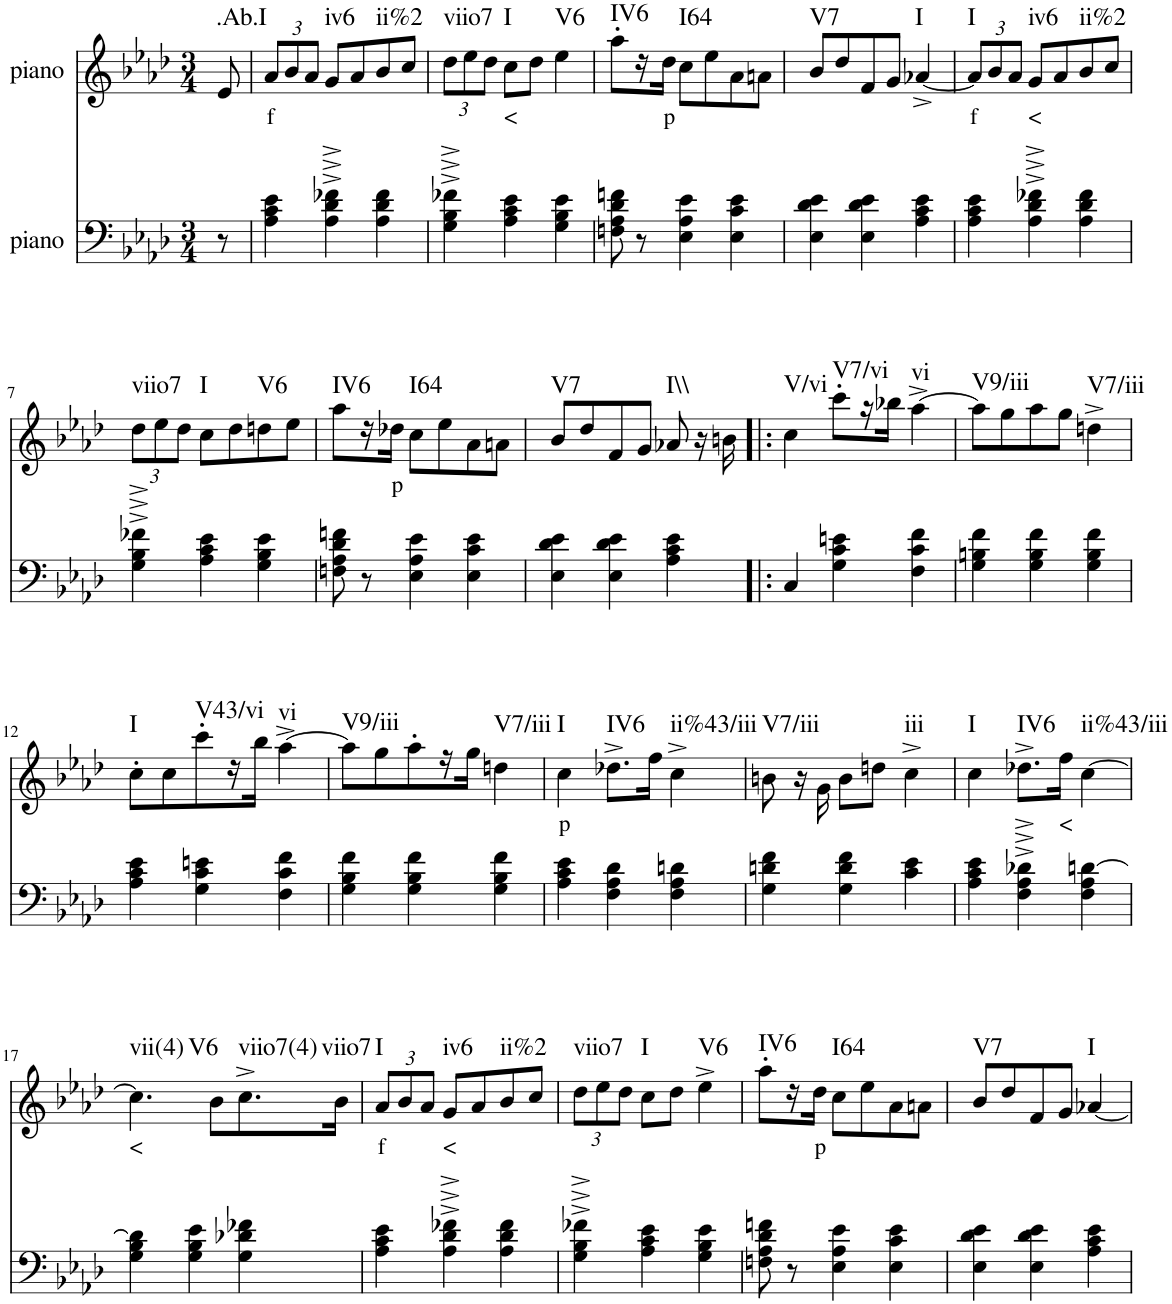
**kern	**kern	**text	**harte
*part2	*part1	*part1	*part1
*staff2	*staff1	*staff1	*
*I"piano	*I"piano	*	*
*I'Pno	*I'Pno	*	*
*clefF4	*clefG2	*	*
*k[b-e-a-d-]	*k[b-e-a-d-]	*	*
*A-:	*A-:	*	*
*M3/4	*M3/4	*	*
=1	=1	=1	=1
!	!	!	!LO:H:kt=.Ab.I
8r	8e-/	.	N
=2	=2	=2	=2
*	*Xbrackettup	*	*
!	!	!LO:LY:b	!
4A-\ 4c\ 4e-\	12a-/L	f	.
.	12b-/	.	.
.	12a-/J	.	.
!	!	!	!LO:H:kt=iv6
4A-\^ 4d-\^ 4f-X\^	8g/L	.	N
.	8a-/	.	.
!	!	!	!LO:H:kt=ii%2
4A-\ 4d-\ 4f-\	8b-/	.	N
.	8cc/J	.	.
=3	=3	=3	=3
!	!	!	!LO:H:kt=viio7
4G\^ 4B-\^ 4f-X\^	12dd-\L	.	N
.	12ee-\	.	.
.	12dd-\J	.	.
!	!	!LO:LY:b	!LO:H:kt=I
4A-\ 4c\ 4e-\	8cc\L	<	N
.	8dd-\J	.	.
!	!	!	!LO:H:kt=V6
4G\ 4B-\ 4e-\	4ee-\	.	N
=4	=4	=4	=4
!	!	!	!LO:H:kt=IV6
8Fn\ 8A-\ 8d-\ 8fn\	8aa-'\L	.	N
8r	16r	.	.
!	!	!LO:LY:b	!
.	16dd-\JJ	p	.
!	!	!	!LO:H:kt=I64
4E-\ 4A-\ 4e-\	8cc\L	.	N
.	8ee-\	.	.
4E-\ 4c\ 4e-\	8a-\	.	.
.	8an\J	.	.
=5	=5	=5	=5
!	!	!	!LO:H:kt=V7
4E-\ 4d-\ 4e-\	8b-/L	.	N
.	8dd-/	.	.
4E-\ 4d-\ 4e-\	8f/	.	.
.	8g/J	.	.
!	!	!	!LO:H:kt=I
4A-\ 4c\ 4e-\	[4a-X^/	.	N
=6	=6	=6	=6
!	!	!LO:LY:b	!LO:H:kt=I
4A-\ 4c\ 4e-\	12a-/L]	f	N
.	12b-/	.	.
.	12a-/J	.	.
!	!	!LO:LY:b	!LO:H:kt=iv6
4A-\^ 4d-\^ 4f-X\^	8g/L	<	N
.	8a-/	.	.
!	!	!	!LO:H:kt=ii%2
4A-\ 4d-\ 4f-\	8b-/	.	N
.	8cc/J	.	.
!!LO:LB:g=z
=7	=7	=7	=7
!	!	!	!LO:H:kt=viio7
4G\^ 4B-\^ 4f-X\^	12dd-\L	.	N
.	12ee-\	.	.
.	12dd-\J	.	.
!	!	!	!LO:H:kt=I
4A-\ 4c\ 4e-\	8cc\L	.	N
.	8dd-\	.	.
!	!	!	!LO:H:kt=V6
4G\ 4B-\ 4e-\	8ddn\	.	N
.	8ee-\J	.	.
=8	=8	=8	=8
!	!	!	!LO:H:kt=IV6
8Fn\ 8A-\ 8d-\ 8fn\	8aa-\L	.	N
8r	16r	.	.
!	!	!LO:LY:b	!
.	16dd-X\JJ	p	.
!	!	!	!LO:H:kt=I64
4E-\ 4A-\ 4e-\	8cc\L	.	N
.	8ee-\	.	.
4E-\ 4c\ 4e-\	8a-\	.	.
.	8an\J	.	.
=9	=9	=9	=9
!	!	!	!LO:H:kt=V7
4E-\ 4d-\ 4e-\	8b-/L	.	N
.	8dd-/	.	.
4E-\ 4d-\ 4e-\	8f/	.	.
.	8g/J	.	.
!	!	!	!LO:H:kt=I\\
4A-\ 4c\ 4e-\	8a-X/	.	N
.	16r	.	.
.	16bn\	.	.
=10!|:	=10!|:	=10!|:	=10!|:
!	!	!	!LO:H:kt=V/vi
4C/	4cc\	.	N
!	!	!	!LO:H:kt=V7/vi
4G\ 4c\ 4en\	8ccc'\L	.	N
.	16r	.	.
.	16bb-X\JJ	.	.
!	!	!	!LO:H:kt=vi
4F\ 4c\ 4f\	[4aa-^\	.	N
=11	=11	=11	=11
!	!	!	!LO:H:kt=V9/iii
4G\ 4Bn\ 4f\	8aa-\L]	.	N
.	8gg\	.	.
4G\ 4B\ 4f\	8aa-\	.	.
.	8gg\J	.	.
!	!	!	!LO:H:kt=V7/iii
4G\ 4B\ 4f\	4ddn^\	.	N
!!LO:LB:g=z
=12	=12	=12	=12
!	!	!	!LO:H:kt=I
4A-\ 4c\ 4e-\	8cc'\L	.	N
.	8cc\	.	.
!	!	!	!LO:H:kt=V43/vi
4G\ 4c\ 4en\	8ccc'\	.	N
.	16r	.	.
.	16bb-\JJ	.	.
!	!	!	!LO:H:kt=vi
4F\ 4c\ 4f\	[4aa-^\	.	N
=13	=13	=13	=13
!	!	!	!LO:H:kt=V9/iii
4G\ 4B-\ 4f\	8aa-\L]	.	N
.	8gg\	.	.
4G\ 4B-\ 4f\	8aa-'\	.	.
.	16r	.	.
.	16gg\JJ	.	.
!	!	!	!LO:H:kt=V7/iii
4G\ 4B-\ 4f\	4ddn\	.	N
=14	=14	=14	=14
!	!	!LO:LY:b	!LO:H:kt=I
4A-\ 4c\ 4e-\	4cc\	p	N
!	!	!	!LO:H:kt=IV6
4F\ 4A-\ 4d-\	8.dd-X^\L	.	N
.	16ff\Jk	.	.
!	!	!	!LO:H:kt=ii%43/iii
4F\ 4A-\ 4dn\	4cc^\	.	N
=15	=15	=15	=15
!	!	!	!LO:H:kt=V7/iii
4G\ 4dn\ 4f\	8bn\	.	N
.	16r	.	.
.	16g\	.	.
4G\ 4d\ 4f\	8b\L	.	.
.	8ddn\J	.	.
!	!	!	!LO:H:kt=iii
4c\ 4e-\	4cc^\	.	N
=16	=16	=16	=16
!	!	!	!LO:H:kt=I
4A-\ 4c\ 4e-\	4cc\	.	N
!	!	!	!LO:H:kt=IV6
4F\^ 4A-\^ 4d-X\^	8.dd-X^\L	.	N
!	!	!LO:LY:b	!
.	16ff\Jk	<	.
!	!	!	!LO:H:kt=ii%43/iii
4F\ 4A-\ [4dn\	[4cc\	.	N
!!LO:LB:g=z
=17	=17	=17	=17
!	!	!LO:LY:b	!LO:H:n=1:kt=vii(4)
!	!	!	!LO:H:n=2:kt=V6
4G\ 4B-\ 4d\]	4.cc\]	<	N N
4G\ 4B-\ 4e-\	.	.	.
.	8b-\L	.	.
!	!	!	!LO:H:n=1:kt=viio7(4)
!	!	!	!LO:H:n=2:kt=viio7
4G\ 4d-X\ 4f-X\	8.cc^\	.	N N
.	16b-\Jk	.	.
=18	=18	=18	=18
!	!	!LO:LY:b	!LO:H:kt=I
4A-\ 4c\ 4e-\	12a-/L	f	N
.	12b-/	.	.
.	12a-/J	.	.
!	!	!LO:LY:b	!LO:H:kt=iv6
4A-\^ 4d-\^ 4f-X\^	8g/L	<	N
.	8a-/	.	.
!	!	!	!LO:H:kt=ii%2
4A-\ 4d-\ 4f-\	8b-/	.	N
.	8cc/J	.	.
=19	=19	=19	=19
!	!	!	!LO:H:kt=viio7
4G\^ 4B-\^ 4f-X\^	12dd-\L	.	N
.	12ee-\	.	.
.	12dd-\J	.	.
!	!	!	!LO:H:kt=I
4A-\ 4c\ 4e-\	8cc\L	.	N
.	8dd-\J	.	.
!	!	!	!LO:H:kt=V6
4G\ 4B-\ 4e-\	4ee-^\	.	N
=20	=20	=20	=20
!	!	!	!LO:H:kt=IV6
8Fn\ 8A-\ 8d-\ 8fn\	8aa-'\L	.	N
8r	16r	.	.
!	!	!LO:LY:b	!
.	16dd-\JJ	p	.
!	!	!	!LO:H:kt=I64
4E-\ 4A-\ 4e-\	8cc\L	.	N
.	8ee-\	.	.
4E-\ 4c\ 4e-\	8a-\	.	.
.	8an\J	.	.
=21	=21	=21	=21
!	!	!	!LO:H:kt=V7
4E-\ 4d-\ 4e-\	8b-/L	.	N
.	8dd-/	.	.
4E-\ 4d-\ 4e-\	8f/	.	.
.	8g/J	.	.
!	!	!	!LO:H:kt=I
4A-\ 4c\ 4e-\	[4a-X/	.	N
=	=	=	=
*-	*-	*-	*-
